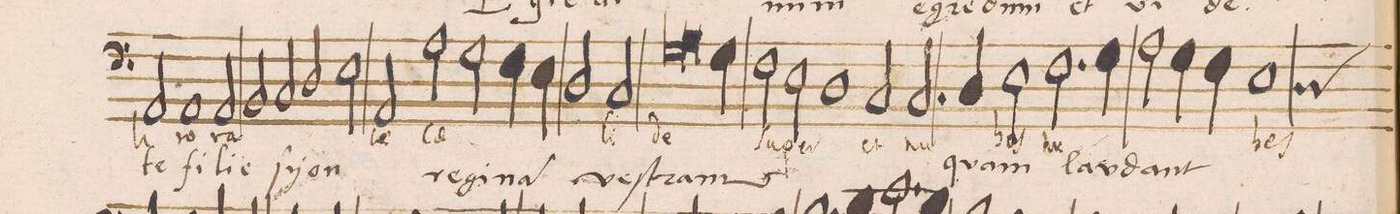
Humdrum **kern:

**kern	**text	**text
*I"BASVS	*	*
*clefF4	*	*
*k[]	*	*
*met(c|)	*	*
*M2/1	*	*
2AA/	-li	-te
1AA	ro-	fi-
2AA/	-ra-	-li-
=9	=9	=9
2BB/	.	-e
2C/	.	Sy-
2D/	.	-on
2E\	.	.
=10	=10	=10
2AA/	-te	.
2A\	cae-	re-
2G\	.	-gi-
4F\	.	-na
4E\	.	.
=11	=11	=11
2D/	.	ves-
2C/	-li	.
*lig	*	*
1G	de-	-tram
=12	=12	=12
*col	*	*
2.A\	.	.
*Xlig	*	*
4G\	.	.
*Xcol	*	*
2F\	-su-	.
2E\	-per	.
=13	=13	=13
1D	.	.
2C/	et	.
2.C/	nu-	.
=14	=14	=14
4D/	.	quam
2E\	-bes	.
2.F\	nu-	lau-
4G\	.	.
=15	=15	=15
2A\	.	-dant
4G\	.	.
4F\	.	.
*custos:D	*	*
1E	-bes	.
=16	=16	=16
*-	*-	*-
